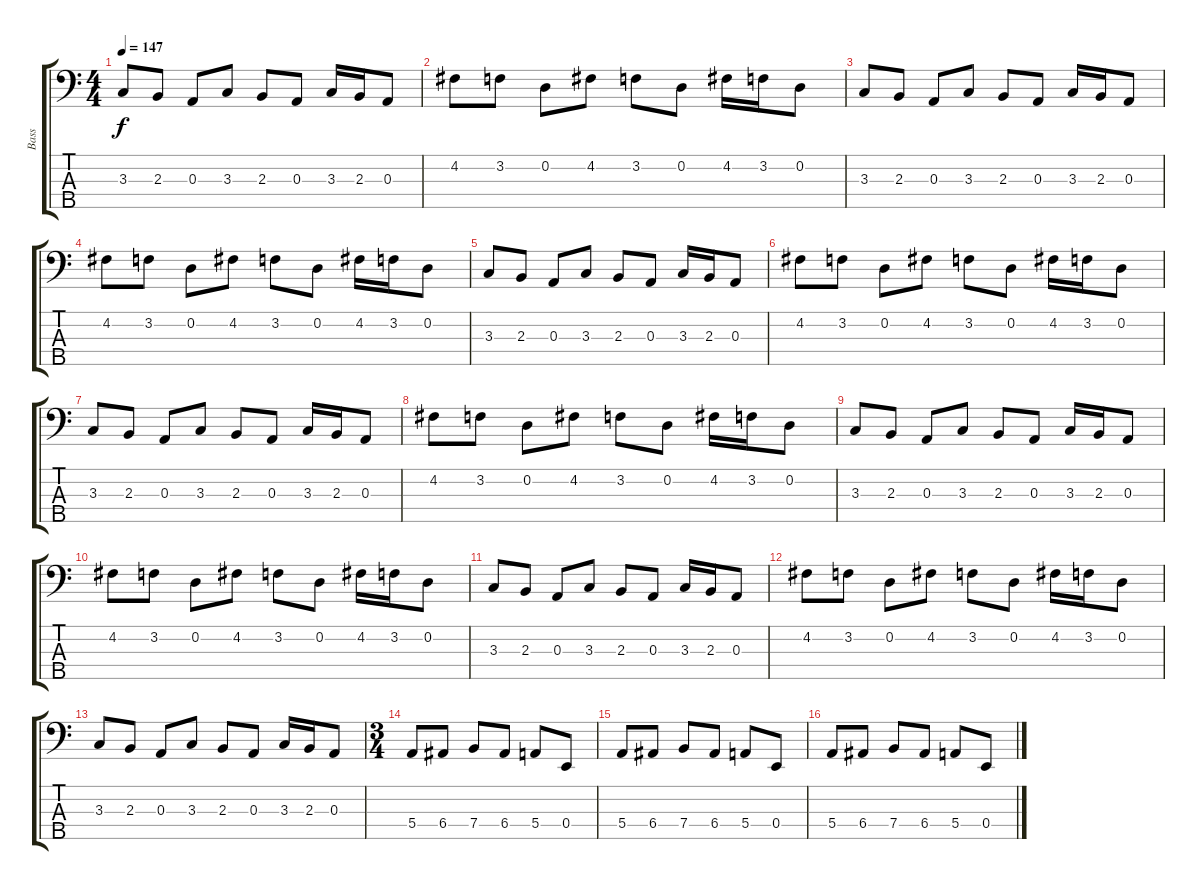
\track ("Bass" "Bass") {instrument electricbasspick}
\staff {score tabs}
\tuning (G2 D2 A1 E1 B0) {hide}
\ts (4 4)
\tempo 147
\clef f4
\ks c
3.3.8{dy f} 2.3.8 0.3.8 3.3.8 2.3.8 0.3.8 3.3.16 2.3.16 0.3.8 |
4.2.8 3.2.8 0.2.8 4.2.8 3.2.8 0.2.8 4.2.16 3.2.16 0.2.8 |
3.3.8 2.3.8 0.3.8 3.3.8 2.3.8 0.3.8 3.3.16 2.3.16 0.3.8 |
4.2.8 3.2.8 0.2.8 4.2.8 3.2.8 0.2.8 4.2.16 3.2.16 0.2.8 |
3.3.8 2.3.8 0.3.8 3.3.8 2.3.8 0.3.8 3.3.16 2.3.16 0.3.8 |
4.2.8 3.2.8 0.2.8 4.2.8 3.2.8 0.2.8 4.2.16 3.2.16 0.2.8 |
3.3.8 2.3.8 0.3.8 3.3.8 2.3.8 0.3.8 3.3.16 2.3.16 0.3.8 |
4.2.8 3.2.8 0.2.8 4.2.8 3.2.8 0.2.8 4.2.16 3.2.16 0.2.8 |
3.3.8 2.3.8 0.3.8 3.3.8 2.3.8 0.3.8 3.3.16 2.3.16 0.3.8 |
4.2.8 3.2.8 0.2.8 4.2.8 3.2.8 0.2.8 4.2.16 3.2.16 0.2.8 |
3.3.8 2.3.8 0.3.8 3.3.8 2.3.8 0.3.8 3.3.16 2.3.16 0.3.8 |
4.2.8 3.2.8 0.2.8 4.2.8 3.2.8 0.2.8 4.2.16 3.2.16 0.2.8 |
3.3.8 2.3.8 0.3.8 3.3.8 2.3.8 0.3.8 3.3.16 2.3.16 0.3.8 |
\ts (3 4)
5.4.8 6.4.8 7.4.8 6.4.8 5.4.8 0.4.8 |
5.4.8 6.4.8 7.4.8 6.4.8 5.4.8 0.4.8 |
5.4.8 6.4.8 7.4.8 6.4.8 5.4.8 0.4.8
